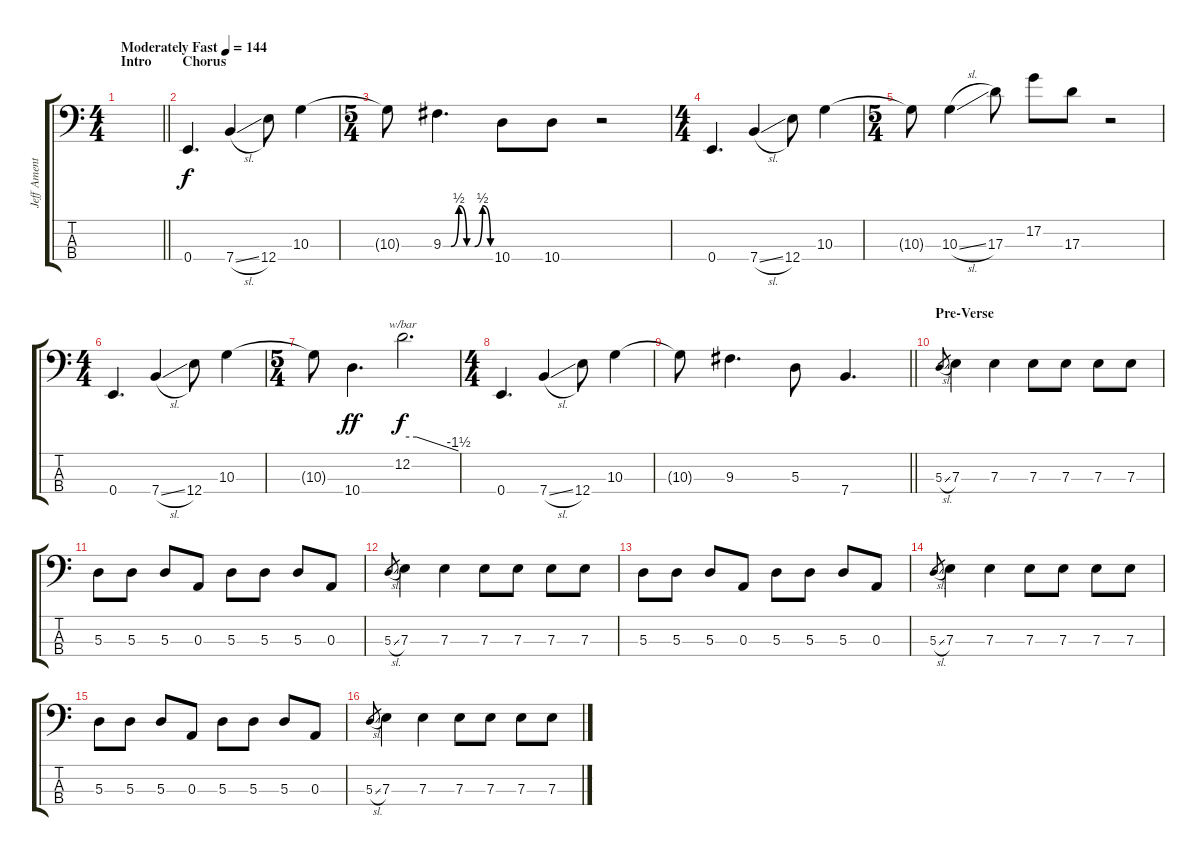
\track ("Jeff Ament" "Jeff Ament") {instrument electricbassfinger}
\staff {score tabs}
\tuning (G2 D2 A1 E1) {hide}
\ts (4 4)
\section ("" "Intro")
\tempo (144 "Moderately Fast")
\clef f4
\barLineRight lightlight
\ks c
|
\section ("" "Chorus")
0.4.4{d} 7.4{sl}.4 12.4.8 10.3.4 |
\ts (5 4)
10.3{t}.8 9.3{be (custom 0 0 10 0 20 2 30 0 40 0 50 2 60 0)}.4{d} 10.4.8 10.4.8 r.2 |
\ts (4 4)
0.4.4{d} 7.4{sl}.4 12.4.8 10.3.4 |
\ts (5 4)
10.3{t}.8 10.3{sl}.4 17.3.8 17.2.8 17.3.8 r.2 |
\ts (4 4)
0.4.4{d} 7.4{sl}.4 12.4.8 10.3.4 |
\ts (5 4)
10.3{t}.8 10.4.4{d dy ff} 12.2.2{d tbe (custom default 0 0 15 0 60 -6) dy f} |
\ts (4 4)
0.4.4{d} 7.4{sl}.4 12.4.8 10.3.4 |
\barLineRight lightlight
10.3{t}.8 9.3.4{d} 5.3.8 7.4.4{d} |
\section ("" "Pre-Verse")
5.3{sl}.8{gr} 7.3.4 7.3.4 7.3.8 7.3.8 7.3.8 7.3.8 |
5.3.8 5.3.8 5.3.8 0.3.8 5.3.8 5.3.8 5.3.8 0.3.8 |
5.3{sl}.8{gr} 7.3.4 7.3.4 7.3.8 7.3.8 7.3.8 7.3.8 |
5.3.8 5.3.8 5.3.8 0.3.8 5.3.8 5.3.8 5.3.8 0.3.8 |
5.3{sl}.8{gr} 7.3.4 7.3.4 7.3.8 7.3.8 7.3.8 7.3.8 |
5.3.8 5.3.8 5.3.8 0.3.8 5.3.8 5.3.8 5.3.8 0.3.8 |
5.3{sl}.8{gr} 7.3.4 7.3.4 7.3.8 7.3.8 7.3.8 7.3.8
